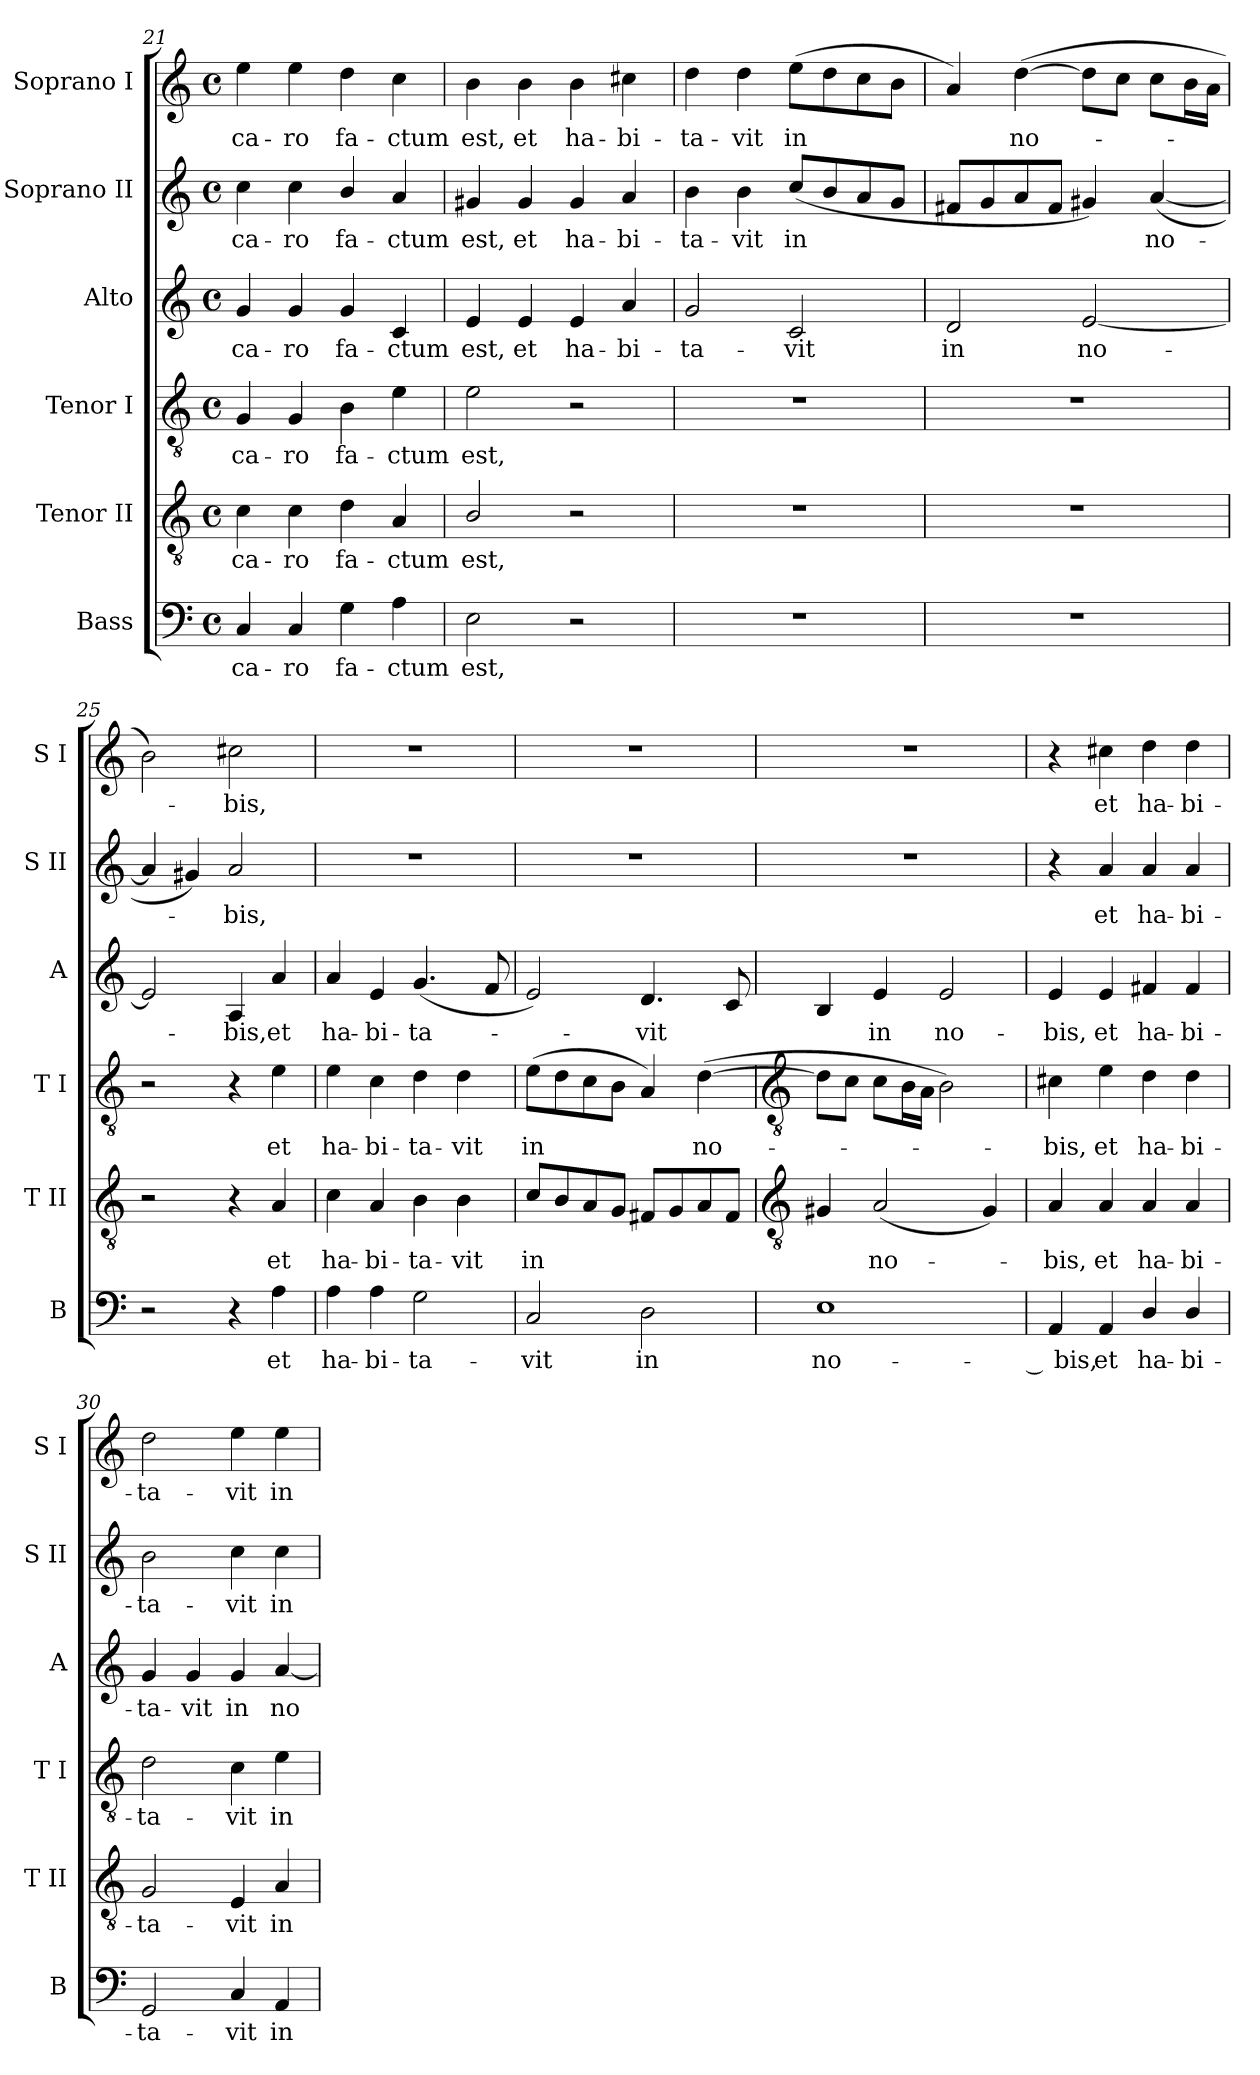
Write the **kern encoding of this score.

**kern	**text	**kern	**text	**kern	**text	**kern	**text	**kern	**text	**kern	**text
*part6	*part6	*part5	*part5	*part4	*part4	*part3	*part3	*part2	*part2	*part1	*part1
*staff6	*staff6	*staff5	*staff5	*staff4	*staff4	*staff3	*staff3	*staff2	*staff2	*staff1	*staff1
*I"Bass	*	*I"Tenor II	*	*I"Tenor I	*	*I"Alto	*	*I"Soprano II	*	*I"Soprano I	*
*I'B	*	*I'T II	*	*I'T I	*	*I'A	*	*I'S II	*	*I'S I	*
!!LO:LB:g=z
*clefF4	*	*clefGv2	*	*clefGv2	*	*clefG2	*	*clefG2	*	*clefG2	*
*k[]	*	*k[]	*	*k[]	*	*k[]	*	*k[]	*	*k[]	*
*C:	*	*C:	*	*C:	*	*C:	*	*C:	*	*C:	*
*M4/4	*	*M4/4	*	*M4/4	*	*M4/4	*	*M4/4	*	*M4/4	*
*met(c)	*	*met(c)	*	*met(c)	*	*met(c)	*	*met(c)	*	*met(c)	*
=21	=21	=21	=21	=21	=21	=21	=21	=21	=21	=21	=21
!	!LO:LY:b	!	!LO:LY:b	!	!LO:LY:b	!	!LO:LY:b	!	!LO:LY:b	!	!LO:LY:b
4C	ca-	4c	ca-	4G	ca-	4g	ca-	4cc	ca-	4ee	ca-
!	!LO:LY:b	!	!LO:LY:b	!	!LO:LY:b	!	!LO:LY:b	!	!LO:LY:b	!	!LO:LY:b
4C	-ro	4c	-ro	4G	-ro	4g	-ro	4cc	-ro	4ee	-ro
!	!LO:LY:b	!	!LO:LY:b	!	!LO:LY:b	!	!LO:LY:b	!	!LO:LY:b	!	!LO:LY:b
4G	fa-	4d	fa-	4B	fa-	4g	fa-	4b/	fa-	4dd	fa-
!	!LO:LY:b	!	!LO:LY:b	!	!LO:LY:b	!	!LO:LY:b	!	!LO:LY:b	!	!LO:LY:b
4A	-ctum	4A	-ctum	4e	-ctum	4c	-ctum	4a	-ctum	4cc	-ctum
=22	=22	=22	=22	=22	=22	=22	=22	=22	=22	=22	=22
!	!LO:LY:b	!	!LO:LY:b	!	!LO:LY:b	!	!LO:LY:b	!	!LO:LY:b	!	!LO:LY:b
2E	est,	2B/	est,	2e	est,	4e	est,	4g#X	est,	4b	est,
!	!	!	!	!	!	!	!LO:LY:b	!	!LO:LY:b	!	!LO:LY:b
.	.	.	.	.	.	4e	et	4g#	et	4b	et
!	!	!	!	!	!	!	!LO:LY:b	!	!LO:LY:b	!	!LO:LY:b
2r	.	2r	.	2r	.	4e	ha-	4g#	ha-	4b	ha-
!	!	!	!	!	!	!	!LO:LY:b	!	!LO:LY:b	!	!LO:LY:b
.	.	.	.	.	.	4a	-bi-	4a	-bi-	4cc#X	-bi-
=23	=23	=23	=23	=23	=23	=23	=23	=23	=23	=23	=23
!	!	!	!	!	!	!	!LO:LY:b	!	!LO:LY:b	!	!LO:LY:b
1r	.	1r	.	1r	.	2g	-ta-	4b	-ta-	4dd	-ta-
!	!	!	!	!	!	!	!	!	!LO:LY:b	!	!LO:LY:b
.	.	.	.	.	.	.	.	4b	-vit	4dd	-vit
!	!	!	!	!	!	!	!LO:LY:b	!	!LO:LY:b	!	!LO:LY:b
.	.	.	.	.	.	2c	-vit	(<8ccL	in	(>8eeL	in
.	.	.	.	.	.	.	.	8b	.	8dd	.
.	.	.	.	.	.	.	.	8a	.	8cc	.
.	.	.	.	.	.	.	.	8gJ	.	8bJ	.
=24	=24	=24	=24	=24	=24	=24	=24	=24	=24	=24	=24
!	!	!	!	!	!	!	!LO:LY:b	!	!	!	!
1r	.	1r	.	1r	.	2d	in	8f#XL	.	4a)	.
.	.	.	.	.	.	.	.	8g	.	.	.
!	!	!	!	!	!	!	!	!	!	!	!LO:LY:b
.	.	.	.	.	.	.	.	8a	.	(>[4dd	no-
.	.	.	.	.	.	.	.	8f#J	.	.	.
!	!	!	!	!	!	!	!LO:LY:b	!	!	!	!
.	.	.	.	.	.	[2e	no-	4g#X)	.	8ddL]	.
.	.	.	.	.	.	.	.	.	.	8ccJ	.
!	!	!	!	!	!	!	!	!	!LO:LY:b	!	!
.	.	.	.	.	.	.	.	(<[4a	no-	8ccL	.
.	.	.	.	.	.	.	.	.	.	16bL	.
.	.	.	.	.	.	.	.	.	.	16aJJ	.
=25	=25	=25	=25	=25	=25	=25	=25	=25	=25	=25	=25
2r	.	2r	.	2r	.	2e]	.	4a]	.	2b)	.
.	.	.	.	.	.	.	.	4g#X)	.	.	.
!	!	!	!	!	!	!	!LO:LY:b	!	!LO:LY:b	!	!LO:LY:b
4r	.	4r	.	4r	.	4A	bis,	2a	bis,	2cc#X	bis,
!	!LO:LY:b	!	!LO:LY:b	!	!LO:LY:b	!	!LO:LY:b	!	!	!	!
4A	et	4A	et	4e	et	4a	et	.	.	.	.
=26	=26	=26	=26	=26	=26	=26	=26	=26	=26	=26	=26
!	!LO:LY:b	!	!LO:LY:b	!	!LO:LY:b	!	!LO:LY:b	!	!	!	!
4A	ha-	4c	ha-	4e	ha-	4a	ha-	1r	.	1r	.
!	!LO:LY:b	!	!LO:LY:b	!	!LO:LY:b	!	!LO:LY:b	!	!	!	!
4A	-bi-	4A	-bi-	4c	-bi-	4e	-bi-	.	.	.	.
!	!LO:LY:b	!	!LO:LY:b	!	!LO:LY:b	!	!LO:LY:b	!	!	!	!
2G	-ta-	4B	-ta-	4d	-ta-	(<4.g	-ta-	.	.	.	.
!	!	!	!LO:LY:b	!	!LO:LY:b	!	!	!	!	!	!
.	.	4B	-vit	4d	-vit	.	.	.	.	.	.
.	.	.	.	.	.	8f	.	.	.	.	.
=27	=27	=27	=27	=27	=27	=27	=27	=27	=27	=27	=27
!	!LO:LY:b	!	!LO:LY:b	!	!LO:LY:b	!	!	!	!	!	!
2C	-vit	8cL	in	(>8eL	in	2e)	.	1r	.	1r	.
.	.	8B	.	8d	.	.	.	.	.	.	.
.	.	8A	.	8c	.	.	.	.	.	.	.
.	.	8GJ	.	8BJ	.	.	.	.	.	.	.
!	!LO:LY:b	!	!	!	!	!	!LO:LY:b	!	!	!	!
2D	in	8F#XL	.	4A)	.	4.d	vit	.	.	.	.
.	.	8G	.	.	.	.	.	.	.	.	.
!	!	!	!	!	!LO:LY:b	!	!	!	!	!	!
.	.	8A	.	(>[4d	no-	.	.	.	.	.	.
.	.	8F#J	.	.	.	8c	.	.	.	.	.
!!LO:LB:g=z
=28	=28	=28	=28	=28	=28	=28	=28	=28	=28	=28	=28
*	*	*clefGv2	*	*clefGv2	*	*	*	*	*	*	*
!	!LO:LY:b	!	!	!	!	!	!	!	!	!	!
1E	no-	4G#X	.	8dL]	.	4B	.	1r	.	1r	.
.	.	.	.	8cJ	.	.	.	.	.	.	.
!	!	!	!LO:LY:b	!	!	!	!LO:LY:b	!	!	!	!
.	.	(<2A	no-	8cL	.	4e	in	.	.	.	.
.	.	.	.	16BL	.	.	.	.	.	.	.
.	.	.	.	16AJJ	.	.	.	.	.	.	.
!	!	!	!	!	!	!	!LO:LY:b	!	!	!	!
.	.	.	.	2B)	.	2e	no-	.	.	.	.
.	.	4G#)	.	.	.	.	.	.	.	.	.
=29	=29	=29	=29	=29	=29	=29	=29	=29	=29	=29	=29
!	!LO:LY:b	!	!LO:LY:b	!	!LO:LY:b	!	!LO:LY:b	!	!	!	!
4AA	-­ bis,	4A	bis,	4c#X	bis,	4e	-bis,	4r	.	4r	.
!	!LO:LY:b	!	!LO:LY:b	!	!LO:LY:b	!	!LO:LY:b	!	!LO:LY:b	!	!LO:LY:b
4AA	et	4A	et	4e	et	4e	et	4a	et	4cc#X	et
!	!LO:LY:b	!	!LO:LY:b	!	!LO:LY:b	!	!LO:LY:b	!	!LO:LY:b	!	!LO:LY:b
4D/	ha-	4A	ha-	4d	ha-	4f#X	ha-	4a	ha-	4dd	ha-
!	!LO:LY:b	!	!LO:LY:b	!	!LO:LY:b	!	!LO:LY:b	!	!LO:LY:b	!	!LO:LY:b
4D/	-bi-	4A	-bi-	4d	-bi-	4f#	-bi-	4a	-bi-	4dd	-bi-
=30	=30	=30	=30	=30	=30	=30	=30	=30	=30	=30	=30
!	!LO:LY:b	!	!LO:LY:b	!	!LO:LY:b	!	!LO:LY:b	!	!LO:LY:b	!	!LO:LY:b
2GG	-ta-	2G	-ta-	2d	-ta-	4g	-ta-	2b	-ta-	2dd	-ta-
!	!	!	!	!	!	!	!LO:LY:b	!	!	!	!
.	.	.	.	.	.	4g	-vit	.	.	.	.
!	!LO:LY:b	!	!LO:LY:b	!	!LO:LY:b	!	!LO:LY:b	!	!LO:LY:b	!	!LO:LY:b
4C	-vit	4E	-vit	4c	-vit	4g	in	4cc	-vit	4ee	-vit
!	!LO:LY:b	!	!LO:LY:b	!	!LO:LY:b	!	!LO:LY:b	!	!LO:LY:b	!	!LO:LY:b
4AA	in	4A	in	4e	in	[4a	no-	4cc	in	4ee	in
=	=	=	=	=	=	=	=	=	=	=	=
*-	*-	*-	*-	*-	*-	*-	*-	*-	*-	*-	*-
